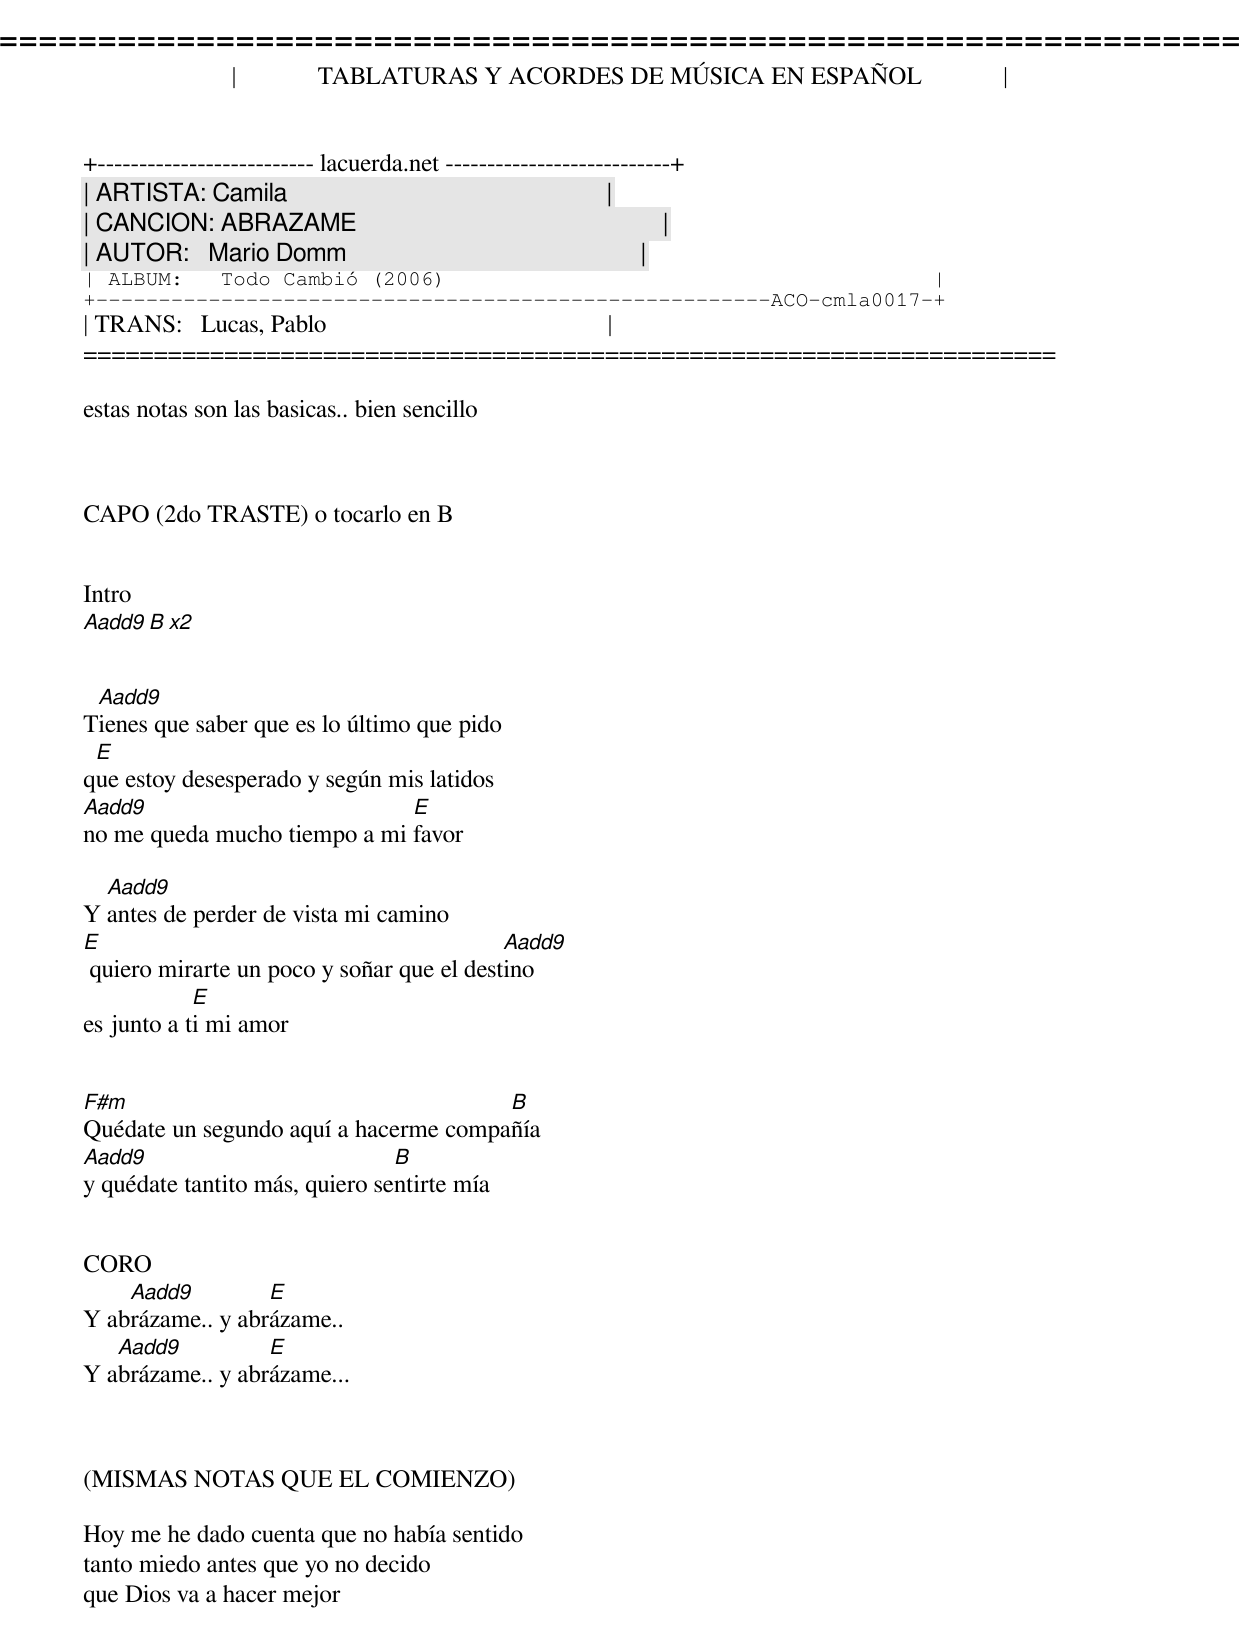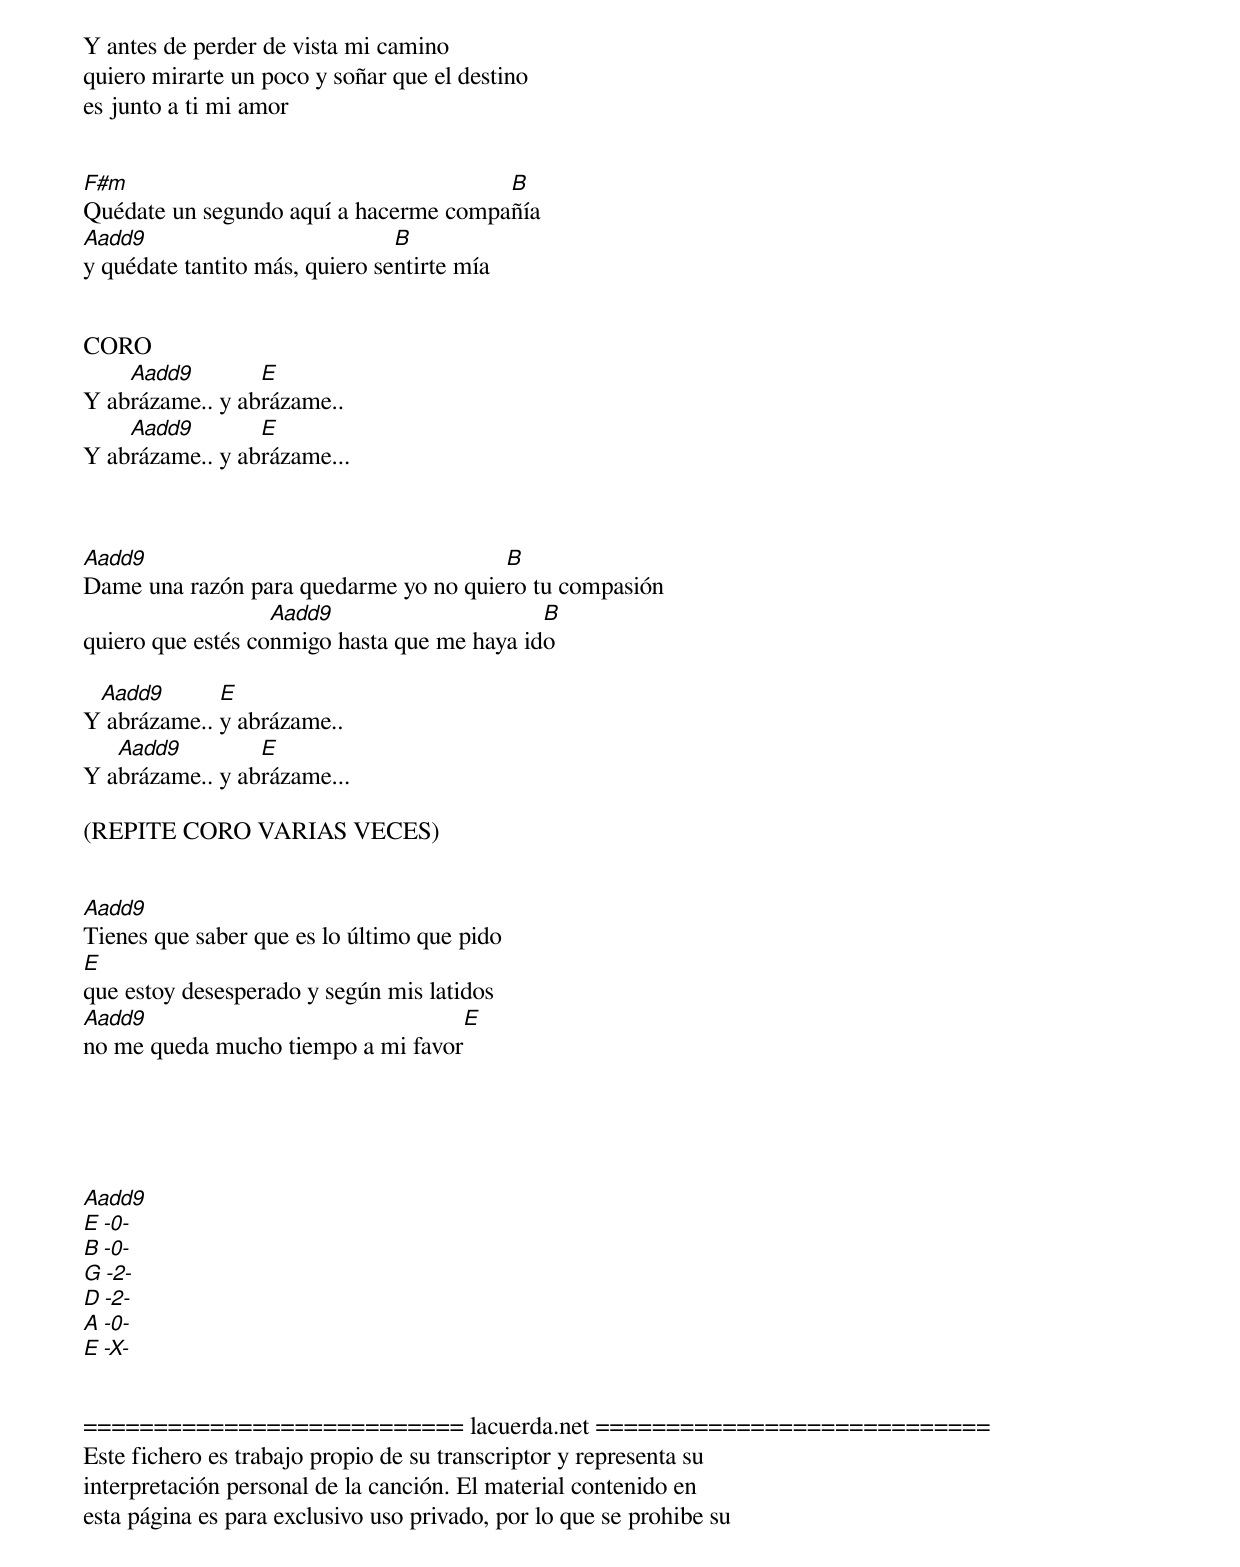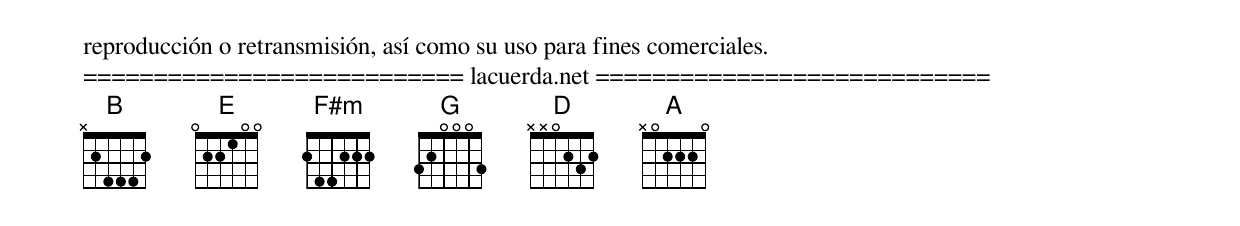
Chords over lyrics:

=====================================================================
|             TABLATURAS Y ACORDES DE MÚSICA EN ESPAÑOL             |
+-------------------------- lacuerda.net ---------------------------+
| ARTISTA: Camila                                                   |
| CANCION: ABRAZAME                                                 |
| AUTOR:   Mario Domm                                               |
| ALBUM:   Todo Cambió (2006)                                       |
+------------------------------------------------------ACO-cmla0017-+
| TRANS:   Lucas, Pablo                                             |
=====================================================================

estas notas son las basicas.. bien sencillo



CAPO (2do TRASTE) o tocarlo en B


Intro
Aadd9  B  x2


 Aadd9
Tienes que saber que es lo último que pido
 E
que estoy desesperado y según mis latidos
Aadd9                         E
no me queda mucho tiempo a mi favor

  Aadd9
Y antes de perder de vista mi camino
E                                          Aadd9
 quiero mirarte un poco y soñar que el destino
            E
es junto a ti mi amor


F#m                                    B
Quédate un segundo aquí a hacerme compañía
Aadd9                           B
y quédate tantito más, quiero sentirte mía


CORO
    Aadd9         E
Y abrázame.. y abrázame..
   Aadd9          E
Y abrázame.. y abrázame...



(MISMAS NOTAS QUE EL COMIENZO)

Hoy me he dado cuenta que no había sentido
tanto miedo antes que yo no decido
que Dios va a hacer mejor

Y antes de perder de vista mi camino
quiero mirarte un poco y soñar que el destino
es junto a ti mi amor


F#m                                    B
Quédate un segundo aquí a hacerme compañía
Aadd9                           B
y quédate tantito más, quiero sentirte mía


CORO
    Aadd9        E
Y abrázame.. y abrázame..
    Aadd9        E
Y abrázame.. y abrázame...



Aadd9                                  B
Dame una razón para quedarme yo no quiero tu compasión
                   Aadd9                     B
quiero que estés conmigo hasta que me haya ido

 Aadd9       E
Y abrázame.. y abrázame..
   Aadd9         E
Y abrázame.. y abrázame...

(REPITE CORO VARIAS VECES)


Aadd9
Tienes que saber que es lo último que pido
E
que estoy desesperado y según mis latidos
Aadd9                               E
no me queda mucho tiempo a mi favor





 Aadd9
E -0-
B -0-
G -2-
D -2-
A -0-
E -X-


=========================== lacuerda.net ============================
Este fichero es trabajo propio de su transcriptor y representa su
interpretación personal de la canción. El material contenido en
esta página es para exclusivo uso privado, por lo que se prohibe su
reproducción o retransmisión, así como su uso para fines comerciales.
=========================== lacuerda.net ============================
